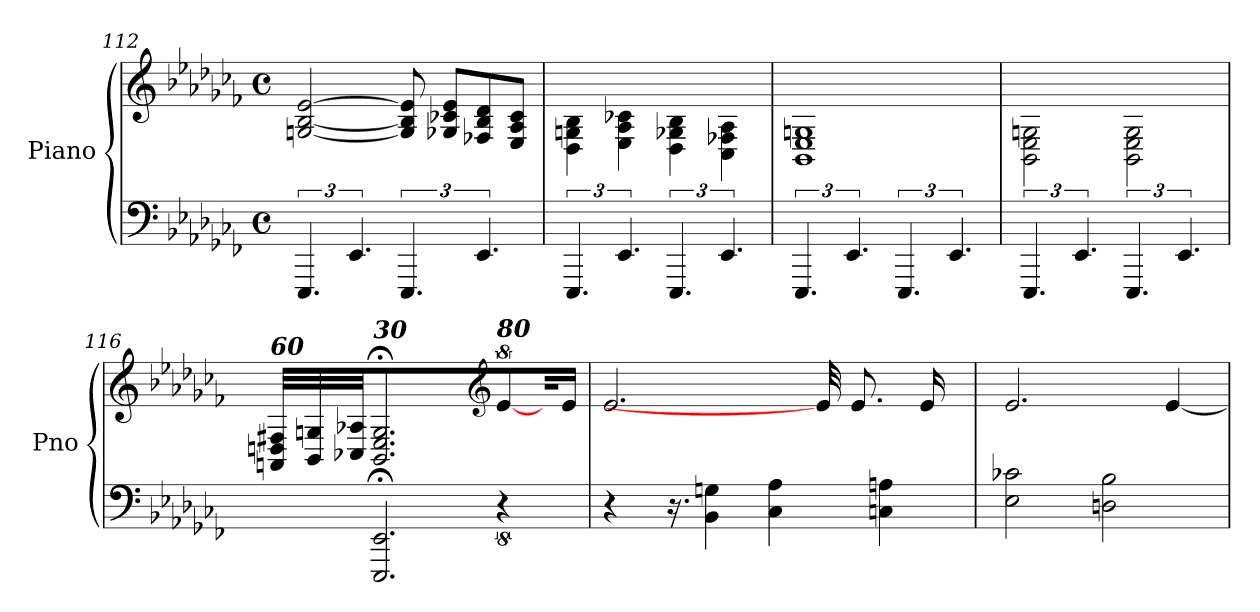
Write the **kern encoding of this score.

**kern	**kern
*part1	*part1
*staff2	*staff1
*I"Piano	*
*I'Pno	*
*clefF4	*clefG2
*k[b-e-a-d-g-c-f-]	*k[b-e-a-d-g-c-f-]
*M4/4	*M4/4
*met(c)	*met(c)
=112	=112
6.EEE-/	[2Gn/ [2B-/ [2e-/
6.EE-/	.
6.EEE-/	8G/] 8B-/] 8e-/]
.	8G-X/ 8c-X/ 8e-/L
6.EE-/	8F-X/ 8B-/ 8d-/
.	8E-/ 8A-/ 8c-/J
!!LO:LB:g=z
=113	=113
6.EEE-/	4D-\ 4Gn\ 4B-\
6.EE-/	4E-\ 4A-\ 4c-X\
6.EEE-/	4D-\ 4G-X\ 4B-\
6.EE-/	4C-\ 4F-X\ 4A-\
=114	=114
6.EEE-/	1BB- 1E- 1Gn
6.EE-/	.
6.EEE-/	.
6.EE-/	.
=115	=115
6.EEE-/	2BB-\ 2E-\ 2Gn\
6.EE-/	.
6.EEE-/	2BB-\ 2E-\ 2G\
6.EE-/	.
=116	=116
!	!LO:TX:a:Bi:t=60
16.ryy	32AAn/ 32Dn/ 32F#X/LLL
.	32BB-/ 32Gn/
.	32C-X/ 32A-X/JJJ
!	!LO:TX:a:Bi:t=30
2.EEE-/; 2.EE-/;	2.BB-\;< 2.E-\;< 2.G\;<
*	*clefG2
!	!LO:TX:a:Bi:t=80
32%5r	[32%5e-/
16.ryy	32ryy
.	16e-/Jk
!!LO:LB:g=z
=117	=117
4r	2.e-/
16.r	.
4BB-\ 4Gn\	.
4C-\ 4A-\	.
.	32e-/L]
.	8.e-/L
4Cn\ 4An\	.
.	16e-/Jk
.	16ryy
=118	=118
2E-\ 2c-X\	2.e-/
2Dn\ 2B-\	.
.	[4e-/
=	=
*-	*-
